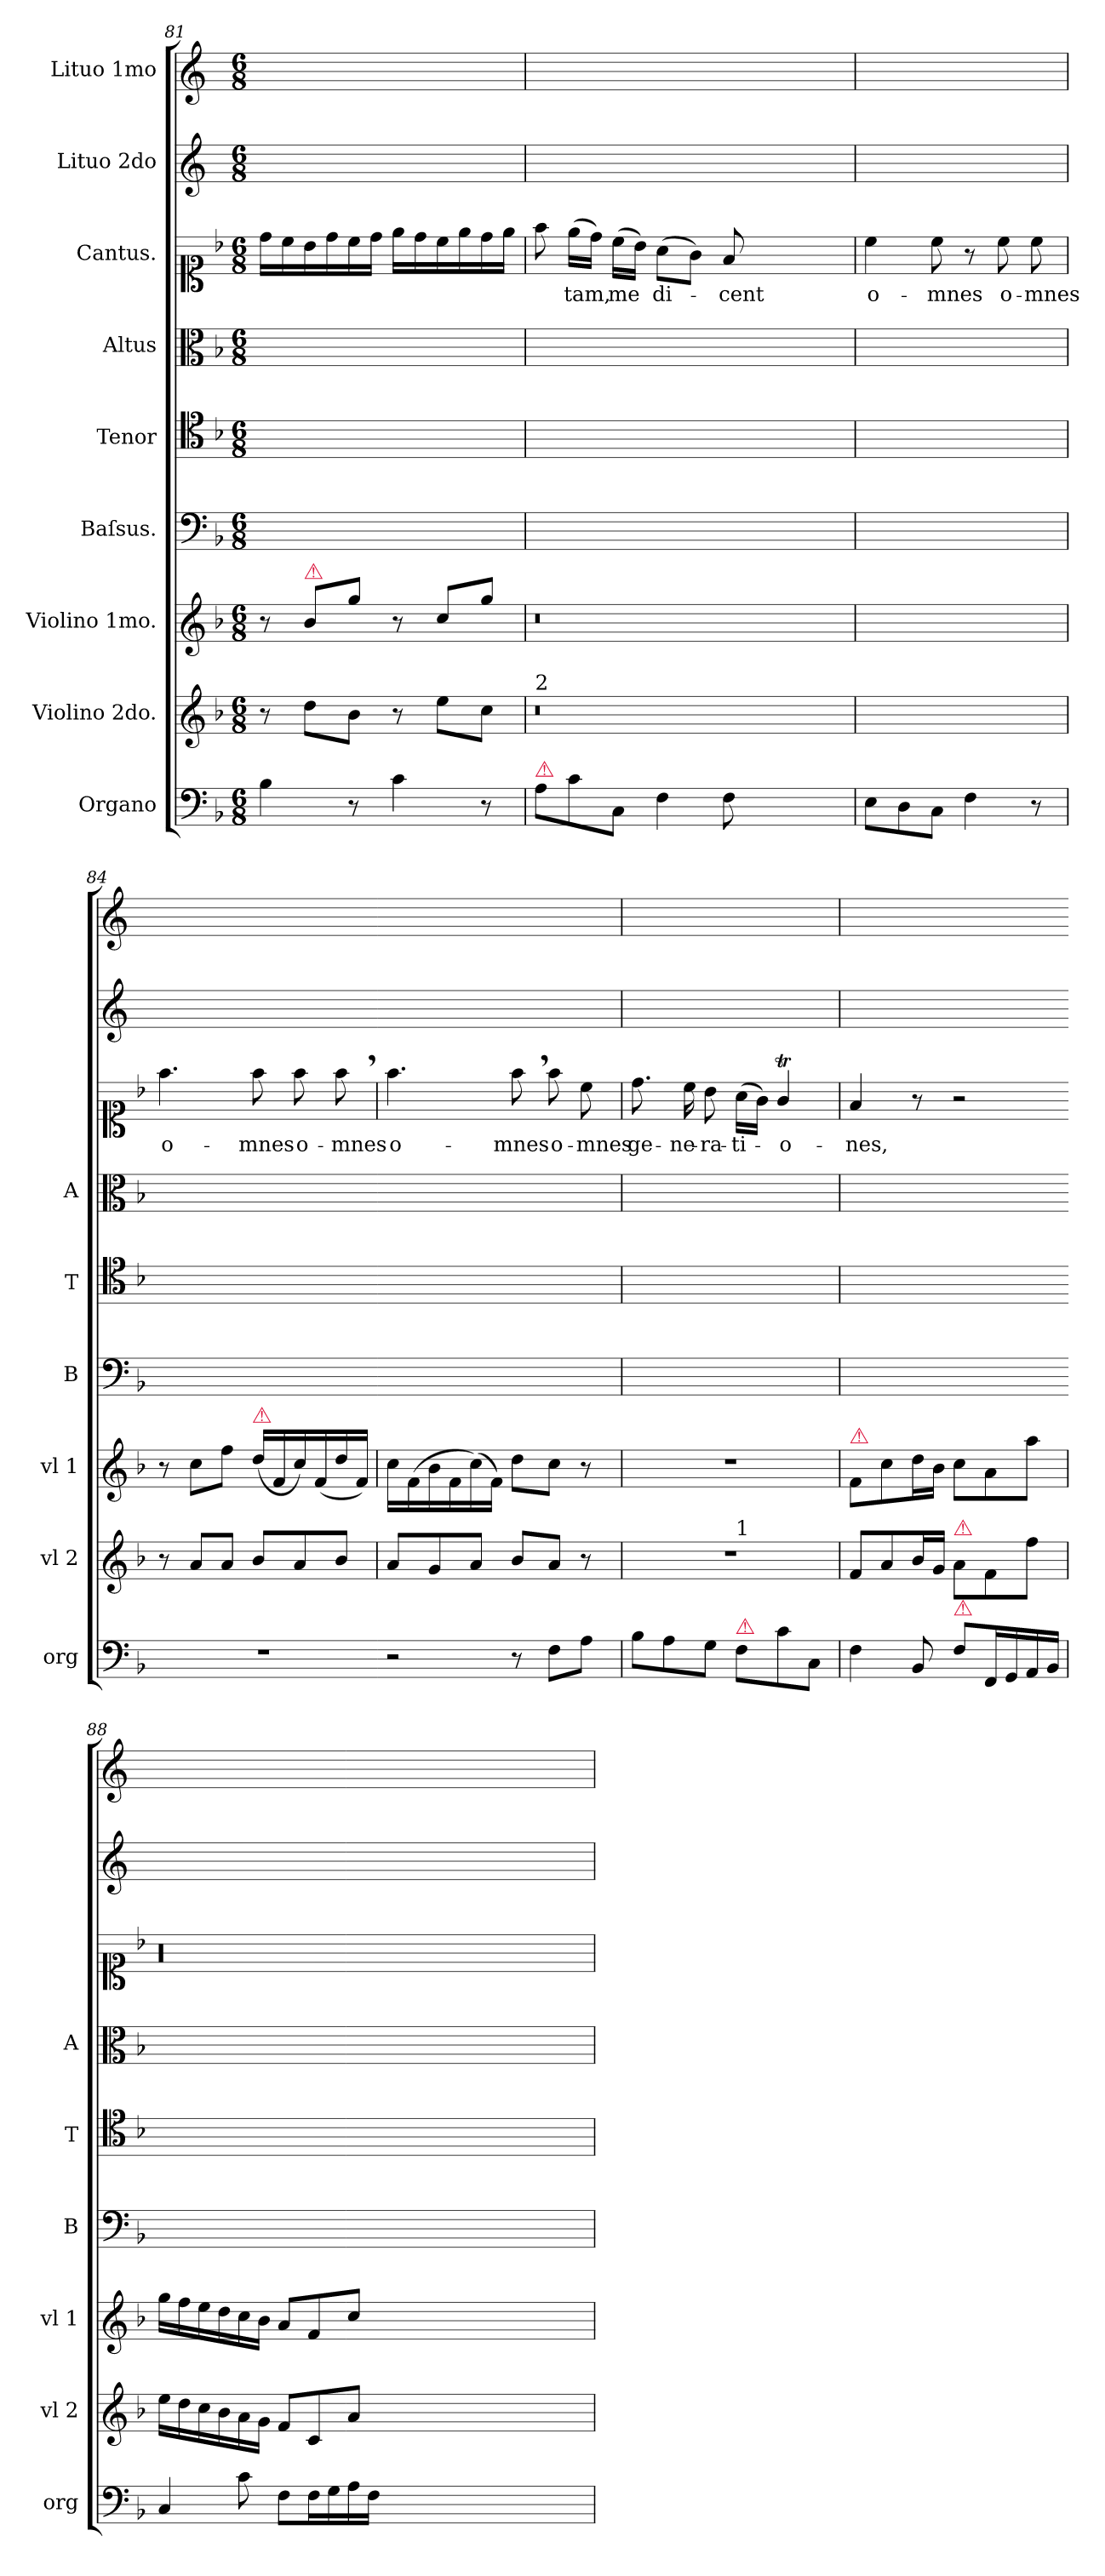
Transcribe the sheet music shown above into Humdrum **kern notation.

**kern	**kern	**kern	**kern	**kern	**kern	**kern	**text	**kern	**kern
*part9	*part8	*part7	*part6	*part5	*part4	*part3	*part3	*part2	*part1
*staff9	*staff8	*staff7	*staff6	*staff5	*staff4	*staff3	*staff3	*staff2	*staff1
*I"Organo	*I"Violino 2do.	*I"Violino 1mo.	*I"Baſsus.	*I"Tenor	*I"Altus	*I"Cantus.	*	*I"Lituo 2do	*I"Lituo 1mo
*I'org	*I'vl 2	*I'vl 1	*I'B	*I'T	*I'A	*	*	*	*
*clefF4	*clefG2	*clefG2	*clefF4	*clefC4	*clefC3	*clefC1	*	*clefG2	*clefG2
*	*	*	*	*	*	*	*	*ITrd-3c-5	*ITrd-3c-5
*k[b-]	*k[b-]	*k[b-]	*k[b-]	*k[b-]	*k[b-]	*k[b-]	*	*k[b-]	*k[b-]
*M6/8	*M6/8	*M6/8	*M6/8	*M6/8	*M6/8	*M6/8	*	*M6/8	*M6/8
=81	=81	=81	=81	=81	=81	=81	=81	=81	=81
4B-\	8r	8r	2.ryy	2.ryy	2.ryy	16dd\LL	.	2.ryy	2.ryy
.	.	.	.	.	.	16cc\	.	.	.
!	!	!LO:TX:a:color=crimson:t=⚠	!	!	!	!	!	!	!
.	8dd\L	8b-/L	.	.	.	16b-\	.	.	.
.	.	.	.	.	.	16dd\	.	.	.
8r	8b-\J	8gg\J	.	.	.	16cc\	.	.	.
.	.	.	.	.	.	16dd\JJ	.	.	.
4c\	8r	8r	.	.	.	16ee\LL	.	.	.
.	.	.	.	.	.	16dd\	.	.	.
.	8ee\L	8cc/L	.	.	.	16cc\	.	.	.
.	.	.	.	.	.	16ee\	.	.	.
8r	8cc\J	8gg\J	.	.	.	16dd\	.	.	.
.	.	.	.	.	.	16ee\JJ	.	.	.
=82	=82	=82	=82	=82	=82	=82	=82	=82	=82
!	!LO:TX:a:t=2	!	!	!	!	!	!	!	!
!LO:TX:a:color=crimson:t=⚠	!	!	!	!	!	!	!	!	!
!	!LO:N:vis=0	!LO:N:vis=0	!	!	!	!	!	!	!
8A\L	1.r	1.r	2.ryy	2.ryy	2.ryy	8ff\	.	2.ryy	2.ryy
8c\	.	.	.	.	.	(>16ee\LL	-tam,	.	.
.	.	.	.	.	.	16dd\JJ)	.	.	.
8C/J	.	.	.	.	.	(>16cc\LL	me	.	.
.	.	.	.	.	.	16b-\JJ)	.	.	.
4F\	.	.	.	.	.	(>8a\L	di-	.	.
.	.	.	.	.	.	8g\J)	.	.	.
8F\	.	.	.	.	.	8f/	-cent	.	.
2.ryy	.	.	2.ryy	2.ryy	2.ryy	2.ryy	.	2.ryy	2.ryy
=83	=83	=83	=83	=83	=83	=83	=83	=83	=83
8E\L	2.ryy	2.ryy	2.ryy	2.ryy	2.ryy	4cc\	o-	2.ryy	2.ryy
8D\	.	.	.	.	.	.	.	.	.
8C\J	.	.	.	.	.	8cc\	-mnes	.	.
4F\	.	.	.	.	.	8r	.	.	.
!	!	!	!	!	!	!	!LO:LY:i	!	!
.	.	.	.	.	.	8cc\	o-	.	.
!	!	!	!	!	!	!	!LO:LY:i	!	!
8r	.	.	.	.	.	8cc\	-mnes	.	.
=84	=84	=84	=84	=84	=84	=84	=84	=84	=84
!LO:N:vis=1	!	!	!	!	!	!	!LO:LY:i	!	!
2.r	8r	8r	2.ryy	2.ryy	2.ryy	4.ff\	o-	2.ryy	2.ryy
.	8a/L	8cc\L	.	.	.	.	.	.	.
.	8a/J	8ff\J	.	.	.	.	.	.	.
!	!	!LO:TX:a:color=crimson:t=⚠	!	!	!	!	!	!	!
!	!	!	!	!	!	!	!LO:LY:i	!	!
.	8b-/L	(>16dd\LL	.	.	.	8ff\	-mnes	.	.
.	.	16f/	.	.	.	.	.	.	.
!	!	!	!	!	!	!	!LO:LY:i	!	!
.	8a/	16cc\)	.	.	.	8ff\	o-	.	.
.	.	(>16f/	.	.	.	.	.	.	.
!	!	!	!	!	!	!	!LO:LY:i	!	!
.	8b-/J	16dd\	.	.	.	8ff,\	-mnes	.	.
.	.	16f/JJ)	.	.	.	.	.	.	.
=85-	=85	=85	=85	=85	=85	=85	=85	=85	=85
!LO:N:vis=2	!	!	!	!	!	!	!LO:LY:i	!	!
4.r	8a/L	16cc\LL	2.ryy	2.ryy	2.ryy	4.ff\	o-	2.ryy	2.ryy
.	.	(>16f\	.	.	.	.	.	.	.
.	8g/	16b-\	.	.	.	.	.	.	.
.	.	16f\	.	.	.	.	.	.	.
.	8a/J	(>16cc\)	.	.	.	.	.	.	.
.	.	16f\JJ)	.	.	.	.	.	.	.
!	!	!	!	!	!	!	!LO:LY:i	!	!
8r	8b-/L	8dd\L	.	.	.	8ff,\	-mnes	.	.
!	!	!	!	!	!	!	!LO:LY:i	!	!
8F\L	8a/J	8cc\J	.	.	.	8ff\	o-	.	.
!	!	!	!	!	!	!	!LO:LY:i	!	!
8A\J	8r	8r	.	.	.	8cc\	-mnes	.	.
=86	=86	=86	=86	=86	=86	=86	=86	=86	=86
!	!	!LO:N:vis=1	!	!	!	!	!	!	!
*	*^	*	*	*	*	*	*	*	*
8B-\L	2.r	4.ryy	2.r	2.ryy	2.ryy	2.ryy	8.dd\	ge-	2.ryy	2.ryy
8A\	.	.	.	.	.	.	.	.	.	.
.	.	.	.	.	.	.	16cc\	-ne-	.	.
8G\J	.	.	.	.	.	.	8b-\	-ra-	.	.
!	!	!LO:TX:a:t=1	!	!	!	!	!	!	!	!
!LO:TX:a:color=crimson:t=⚠	!	!	!	!	!	!	!	!	!	!
8F\L	.	4.ryy	.	.	.	.	(>16a\LL	-ti-	.	.
.	.	.	.	.	.	.	16g\JJ)	.	.	.
8c\	.	.	.	.	.	.	4gT/	-o-	.	.
8C/J	.	.	.	.	.	.	.	.	.	.
=87	=87	=87	=87	=87	=87	=87	=87	=87	=87	=87
!	!	!	!LO:TX:a:color=crimson:t=⚠	!	!	!	!	!	!	!
*	*v	*v	*	*	*	*	*	*	*	*
4F\	8f/L	8f/L	2.ryy	2.ryy	2.ryy	4f/	-nes,	2.ryy	2.ryy
.	8a/	8cc\	.	.	.	.	.	.	.
8BB-/	16b-/L	16dd\L	.	.	.	8r	.	.	.
.	16g/JJ	16b-\JJ	.	.	.	.	.	.	.
!	!LO:TX:a:color=crimson:t=⚠	!	!	!	!	!	!	!	!
!LO:TX:a:color=crimson:t=⚠	!	!	!	!	!	!	!	!	!
!	!	!	!	!	!	!LO:N:vis=2	!	!	!
8F\L	8a/L	8cc\L	.	.	.	4.r	.	.	.
16FF/L	8f\	8a\	.	.	.	.	.	.	.
16GG/	.	.	.	.	.	.	.	.	.
16AA/	8ff\J	8aa\J	.	.	.	.	.	.	.
16BB-/JJ	.	.	.	.	.	.	.	.	.
=88	=88	=88	=88	=88	=88	=88-	=88	=88	=88
!	!	!	!	!	!	!LO:N:vis=00	!	!	!
4C/	16ee\LL	16gg\LL	2.ryy	2.ryy	2.ryy	0.r	.	2.ryy	2.ryy
.	16dd\	16ff\	.	.	.	.	.	.	.
.	16cc\	16ee\	.	.	.	.	.	.	.
.	16b-\	16dd\	.	.	.	.	.	.	.
8c\	16a\	16cc\	.	.	.	.	.	.	.
.	16g\JJ	16b-\JJ	.	.	.	.	.	.	.
8F\L	8f/L	8a/L	.	.	.	.	.	.	.
16F\L	8c/	8f/	.	.	.	.	.	.	.
16G\	.	.	.	.	.	.	.	.	.
16A\	8a/J	8cc/J	.	.	.	.	.	.	.
16F\JJ	.	.	.	.	.	.	.	.	.
0ryy	0ryy	0ryy	0ryy	0ryy	0ryy	.	.	0ryy	0ryy
4ryy	4ryy	4ryy	4ryy	4ryy	4ryy	.	.	4ryy	4ryy
=	=	=	=	=	=	=	=	=	=
*-	*-	*-	*-	*-	*-	*-	*-	*-	*-
